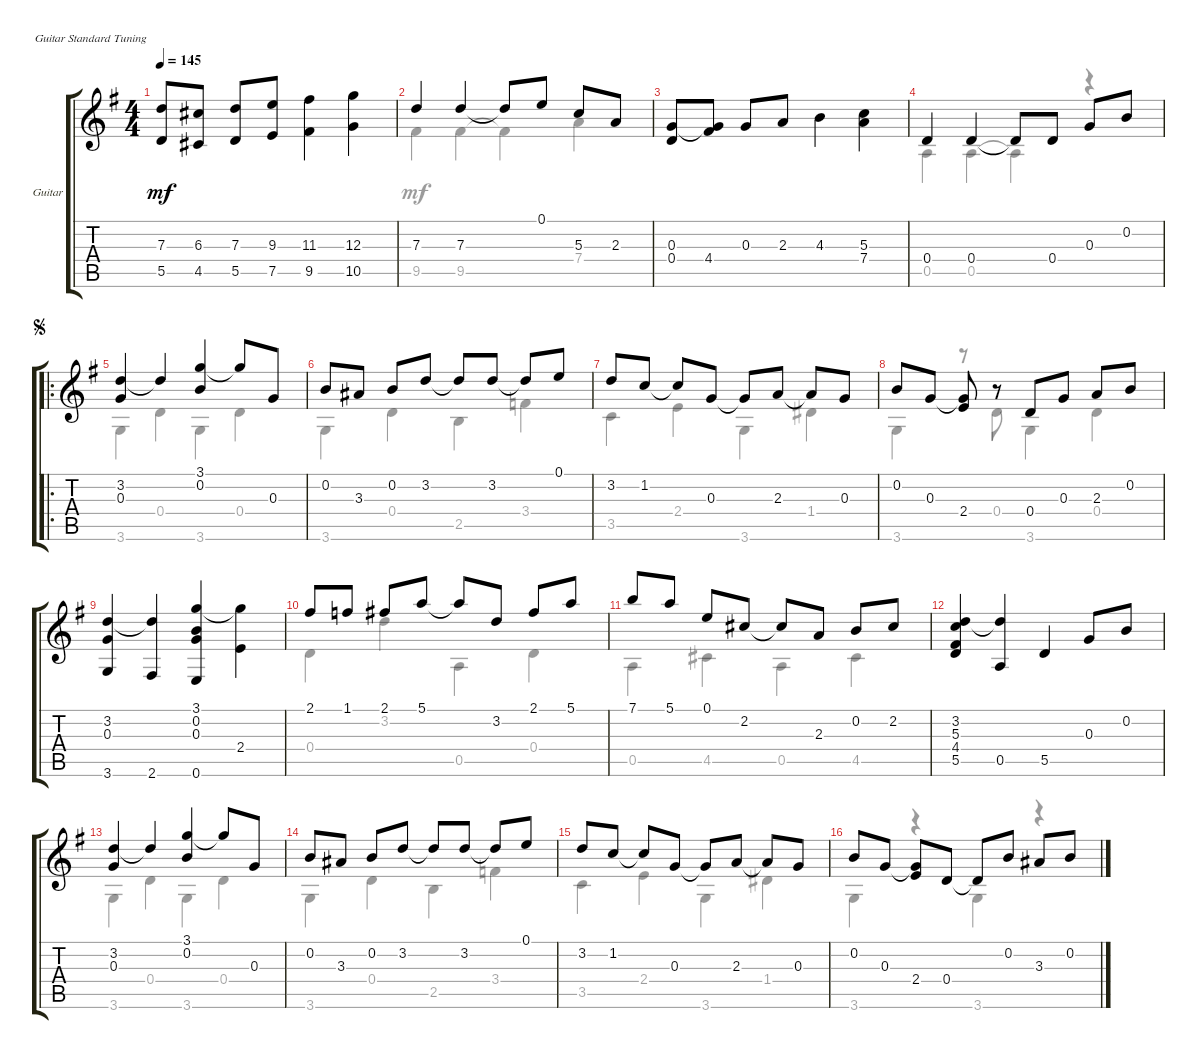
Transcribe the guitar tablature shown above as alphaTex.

\bracketExtendMode groupsimilarinstruments
\firstSystemTrackNameOrientation horizontal
\otherSystemsTrackNameOrientation horizontal
\track ("Guitar" "Guitar") {instrument acousticguitarnylon}
\staff {score tabs}
\tuning (E4 B3 G3 D3 A2 E2)
\voice
\ts (4 4)
\tempo 145
\clef g2
\ks eminor
(7.3 5.5).8{dy mf instrument acousticguitarnylon} (6.3 4.5).8 (7.3 5.5).8 (9.3 7.5).8 (11.3 9.5).4 (12.3 10.5).4 |
7.3.4 7.3.4 7.3{t}.8 0.1.8 5.3.8 2.3.8 |
(0.3 0.4).8 (0.3{t} 4.4).8 0.3.8 2.3.8 4.3.4 (5.3 7.4).4 |
0.4.4 0.4.4 0.4{t}.8 0.4.8 0.3.8 0.2.8 |
\ro
\jump segno
(3.2 0.3).4 3.2{t}.4 (3.1 0.2).4 3.1{t}.8 0.3.8 |
0.2.8 3.3.8 0.2.8 3.2.8 3.2{t}.8 3.2.8 3.2{t}.8 0.1.8 |
3.2.8 1.2.8 1.2{t}.8 0.3.8 0.3{t}.8 2.3.8 2.3{t}.8 0.3.8 |
0.2.8 0.3.8 (0.3{t} 2.4).8 r.8 0.4.8 0.3.8 2.3.8 0.2.8 |
(3.2 0.3 3.6).4 (3.2{t} 2.6).4 (3.1 0.2 0.3 0.6).4 (3.1{t} 2.4).4 |
2.1.8 1.1.8 2.1.8 5.1.8 5.1{t}.8 3.2.8 2.1.8 5.1.8 |
7.1.8 5.1.8 0.1.8 2.2.8 2.2{t}.8 2.3.8 0.2.8 2.2.8 |
(3.2 5.3 4.4 5.5).4 (3.2{t} 0.5).4 5.5.4 0.3.8 0.2.8 |
(3.2 0.3).4 3.2{t}.4 (3.1 0.2).4 3.1{t}.8 0.3.8 |
0.2.8 3.3.8 0.2.8 3.2.8 3.2{t}.8 3.2.8 3.2{t}.8 0.1.8 |
3.2.8 1.2.8 1.2{t}.8 0.3.8 0.3{t}.8 2.3.8 2.3{t}.8 0.3.8 |
0.2.8 0.3.8 (0.3{t} 2.4).8 0.4.8 0.4{t}.8 0.2.8 3.3.8 0.2.8
\voice
\clef g2
\ottava regular
\simile none
\ks eminor
|
9.5.4 9.5.4 9.5{t}.4 7.4.4 |
|
0.5.4 0.5.4 0.5{t}.4 r.4 |
3.6.4 0.4.4 3.6.4 0.4.4 |
3.6.4 0.4.4 2.5.4 3.4.4 |
3.5.4 2.4.4 3.6.4 1.4.4 |
3.6.4 r.8 0.4.8 3.6.4 0.4.4 |
|
0.4.4 3.2.4 0.5.4 0.4.4 |
0.5.4 4.5.4 0.5.4 4.5.4 |
|
3.6.4 0.4.4 3.6.4 0.4.4 |
3.6.4 0.4.4 2.5.4 3.4.4 |
3.5.4 2.4.4 3.6.4 1.4.4 |
3.6.4 r.4 3.6.4 r.4
